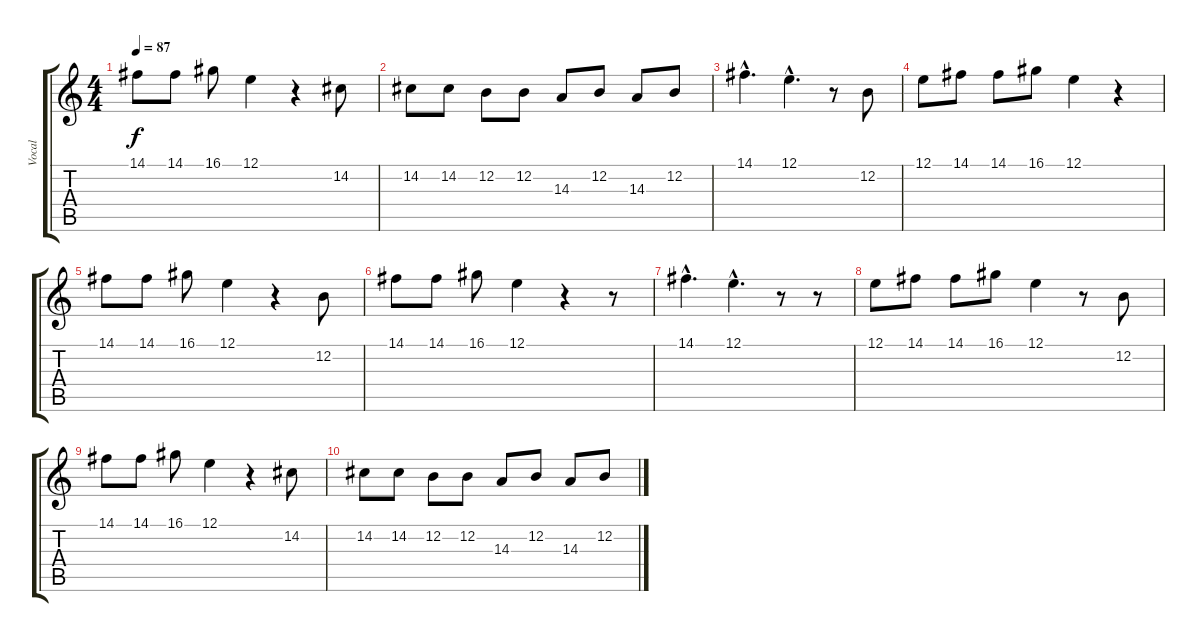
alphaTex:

\track ("Vocal" "Vocal") {instrument oboe}
\staff {score tabs}
\tuning (E4 B3 G3 D3 A2 E2) {hide}
\ts (4 4)
\tempo 87
\clef g2
\ks c
14.1.8{dy f} 14.1.8 16.1.8 12.1.4 r.4 14.2.8 |
14.2.8 14.2.8 12.2.8 12.2.8 14.3.8 12.2.8 14.3.8 12.2.8 |
14.1{hac}.4{d} 12.1{hac}.4{d} r.8 12.2.8 |
12.1.8 14.1.8 14.1.8 16.1.8 12.1.4 r.4 |
14.1.8 14.1.8 16.1.8 12.1.4 r.4 12.2.8 |
14.1.8 14.1.8 16.1.8 12.1.4 r.4 r.8 |
14.1{hac}.4{d} 12.1{hac}.4{d} r.8 r.8 |
12.1.8 14.1.8 14.1.8 16.1.8 12.1.4 r.8 12.2.8 |
14.1.8 14.1.8 16.1.8 12.1.4 r.4 14.2.8 |
14.2.8 14.2.8 12.2.8 12.2.8 14.3.8 12.2.8 14.3.8 12.2.8
